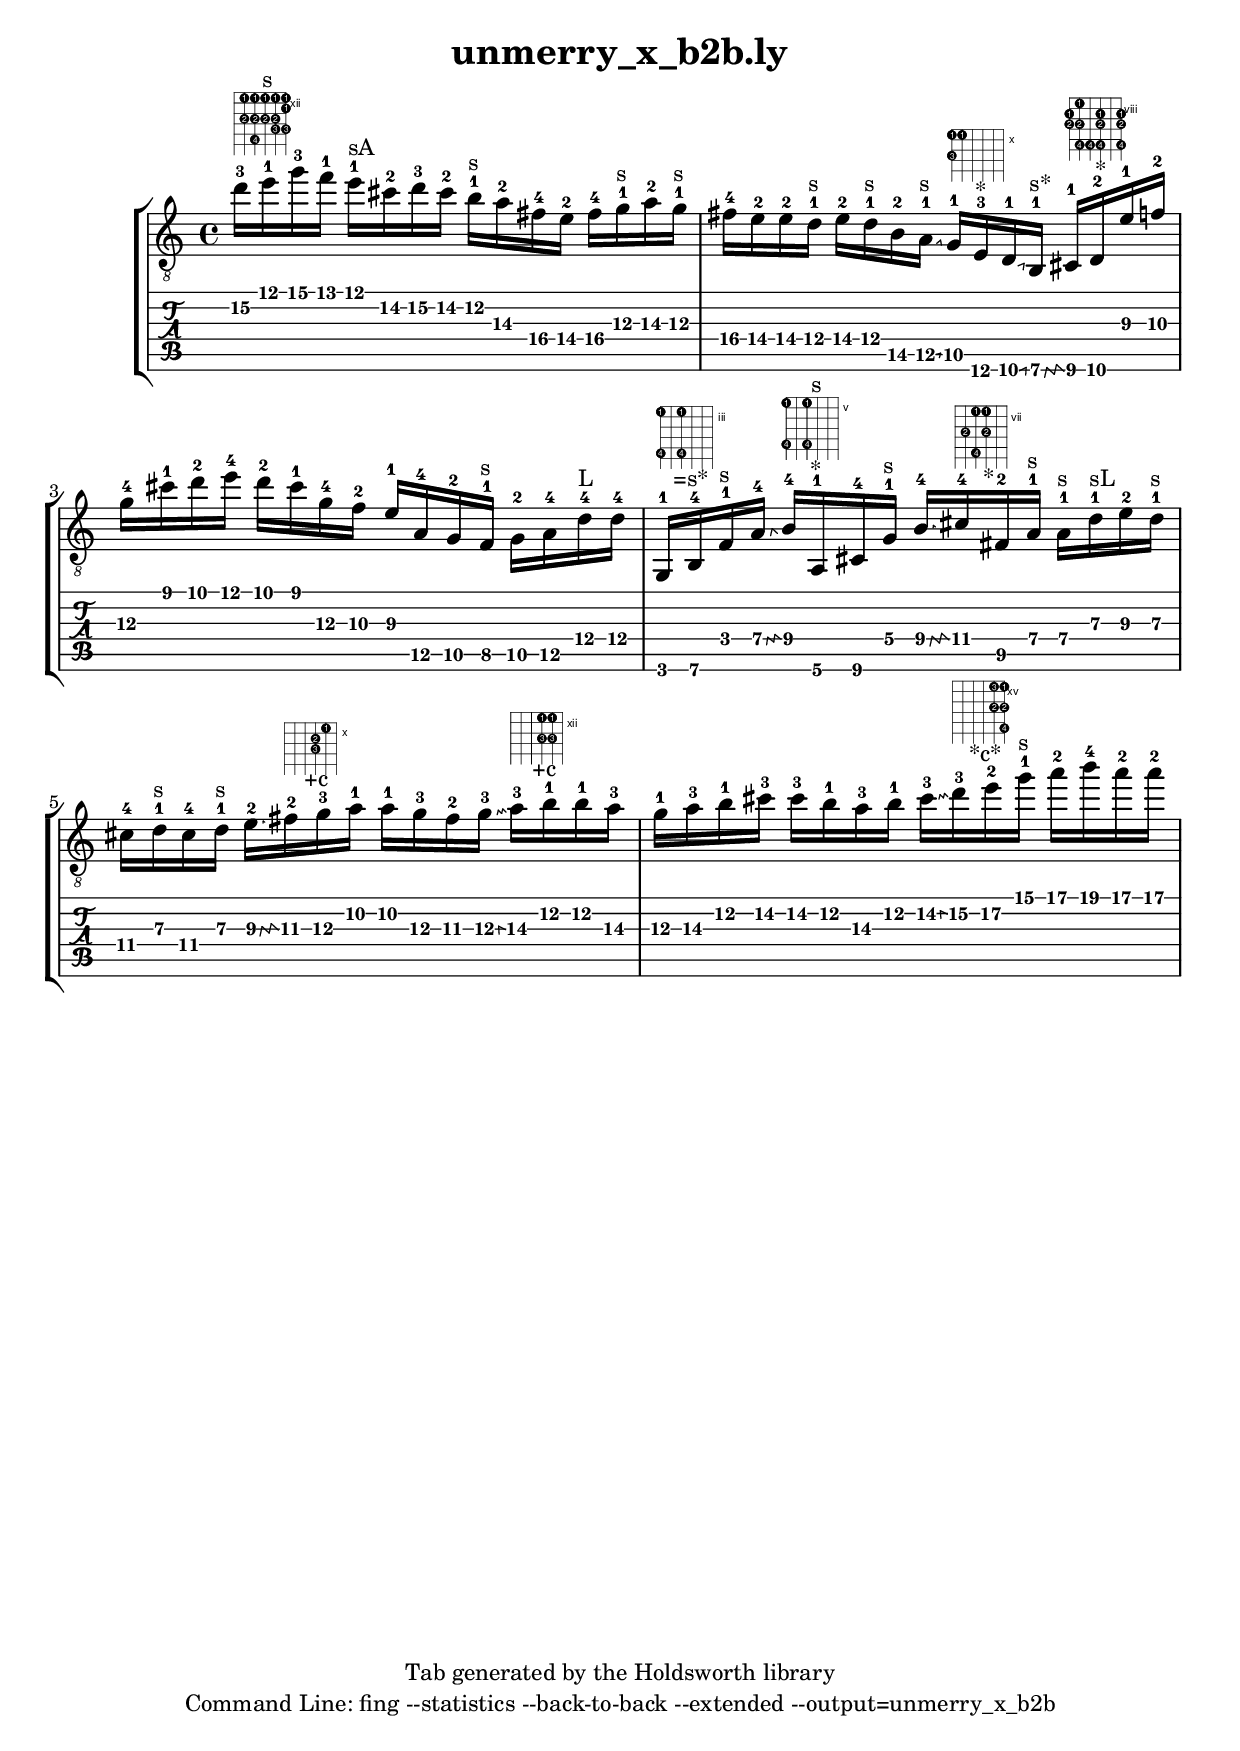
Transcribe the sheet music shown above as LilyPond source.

\include "english.ly"
\header{
  title = "unmerry_x_b2b.ly"
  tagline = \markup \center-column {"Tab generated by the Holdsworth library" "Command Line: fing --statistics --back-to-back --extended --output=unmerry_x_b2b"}
}
frag = {
\override Glissando #'gap = #0.01
\override Glissando #'style = #'zigzag
d''16-3^\markup { \center-column {  \fret-diagram #"s:1;f:1;2-15-3;1-12-1;1-15-3;1-13-1;2-14-2;2-12-1;3-14-2;4-16-4;4-14-2;3-12-1;4-12-1;5-14-2;5-12-1;" } }
e''-1^\markup { \center-column {  "s" } }
g''-3
f''-1
e''-1^\markup { \center-column {  "sA" } }
csharp''-2
d''-3
csharp''-2
b'-1^\markup { \center-column {  "s" } }
a'-2
fsharp'-4
e'-2
fsharp'-4
g'-1^\markup { \center-column {  "s" } }
a'-2
g'-1^\markup { \center-column {  "s" } }
fsharp'-4
e'-2
e'-2
d'-1^\markup { \center-column {  "s" } }
e'-2
d'-1^\markup { \center-column {  "s" } }
b-2
a-1\glissando ^\markup { \center-column {  "s" } }
g-1^\markup { \center-column {  \fret-diagram #"s:1;f:1;5-10-1;6-12-3;6-10-1;""*" } }
e-3
d-1\glissando 
b,-1\glissando ^\markup { \center-column {  "s*" } }
csharp-1^\markup { \center-column {  \fret-diagram #"s:1;f:1;6-9-1;6-10-2;3-9-1;3-10-2;3-12-4;1-9-1;1-10-2;1-12-4;5-12-4;5-10-2;5-8-1;4-12-4;""*" } }
d-2
e'-1
f'-2
g'-4
csharp''-1
d''-2
e''-4
d''-2
csharp''-1
g'-4
f'-2
e'-1
a-4
g-2
f-1^\markup { \center-column {  "s" } }
g-2
a-4
d'-4^\markup { \center-column {  "L" } }
d'-4
g,-1^\markup { \center-column {  \fret-diagram #"s:1;f:1;6-3-1;6-7-4;4-3-1;4-7-4;""=s*" } }
b,-4
f-1^\markup { \center-column {  "s" } }
a-4\glissando 
b-4^\markup { \center-column {  \fret-diagram #"s:1;f:1;4-9-4;6-5-1;6-9-4;4-5-1;""*" } }
a,-1^\markup { \center-column {  "s" } }
csharp-4
g-1^\markup { \center-column {  "s" } }
b-4\glissando 
csharp'-4^\markup { \center-column {  \fret-diagram #"s:1;f:1;4-11-4;5-9-2;4-7-1;3-7-1;3-9-2;""*" } }
fsharp-2
a-1^\markup { \center-column {  "s" } }
a-1^\markup { \center-column {  "s" } }
d'-1^\markup { \center-column {  "sL" } }
e'-2
d'-1^\markup { \center-column {  "s" } }
csharp'-4
d'-1^\markup { \center-column {  "s" } }
csharp'-4
d'-1^\markup { \center-column {  "s" } }
e'-2\glissando 
fsharp'-2^\markup { \center-column {  \fret-diagram #"s:1;f:1;3-11-2;3-12-3;2-10-1;""+c" } }
g'-3
a'-1
a'-1
g'-3
fsharp'-2
g'-3\glissando 
a'-3^\markup { \center-column {  \fret-diagram #"s:1;f:1;3-14-3;2-12-1;3-12-1;2-14-3;""+c" } }
b'-1
b'-1
a'-3
g'-1
a'-3
b'-1
csharp''-3
csharp''-3
b'-1
a'-3
b'-1
csharp''-3\glissando 
d''-3^\markup { \center-column {  \fret-diagram #"s:1;f:1;2-15-3;2-17-2;1-15-1;1-17-2;1-19-4;""*c*" } }
e''-2
g''-1^\markup { \center-column {  "s" } }
a''-2
b''-4
a''-2
a''-2
}
fragt = {
\override Glissando #'gap = #0.01
\override Glissando #'style = #'zigzag
d''16\2
e''\1
g''\1
f''\1
e''\1
csharp''\2
d''\2
csharp''\2
b'\2
a'\3
fsharp'\4
e'\4
fsharp'\4
g'\3
a'\3
g'\3
fsharp'\4
e'\4
e'\4
d'\4
e'\4
d'\4
b\5
a\5\glissando 
g\5
e\6
d\6\glissando 
b,\6\glissando 
csharp\6
d\6
e'\3
f'\3
g'\3
csharp''\1
d''\1
e''\1
d''\1
csharp''\1
g'\3
f'\3
e'\3
a\5
g\5
f\5
g\5
a\5
d'\4
d'\4
g,\6
b,\6
f\4
a\4\glissando 
b\4
a,\6
csharp\6
g\4
b\4\glissando 
csharp'\4
fsharp\5
a\4
a\4
d'\3
e'\3
d'\3
csharp'\4
d'\3
csharp'\4
d'\3
e'\3\glissando 
fsharp'\3
g'\3
a'\2
a'\2
g'\3
fsharp'\3
g'\3\glissando 
a'\3
b'\2
b'\2
a'\3
g'\3
a'\3
b'\2
csharp''\2
csharp''\2
b'\2
a'\3
b'\2
csharp''\2\glissando 
d''\2
e''\2
g''\1
a''\1
b''\1
a''\1
a''\1
}
\new StaffGroup << \new Staff { \clef "G_8" \key c \major  \frag } \new TabStaff { \fragt } >> 
